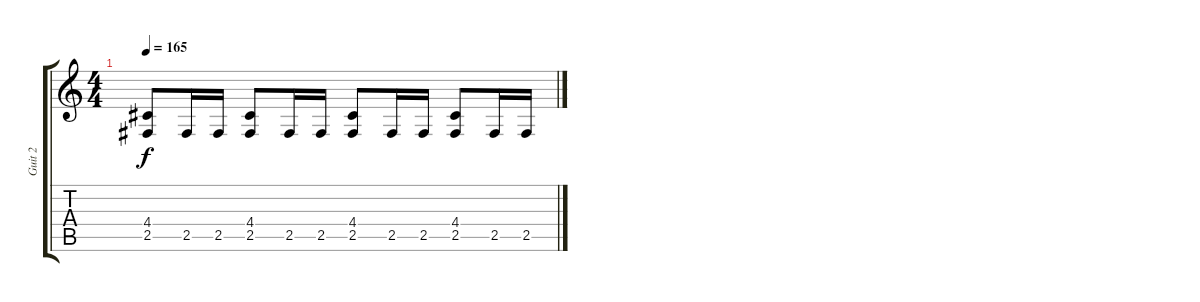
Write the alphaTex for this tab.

\track ("Guit 2" "Guit 2") {instrument distortionguitar}
\staff {score tabs}
\tuning (B3 Gb3 D3 A2 E2 B1) {hide}
\ts (4 4)
\tempo 165
\clef g2
\ks c
(4.4 2.5).8{dy f} 2.5.16 2.5.16 (4.4 2.5).8 2.5.16 2.5.16 (4.4 2.5).8 2.5.16 2.5.16 (4.4 2.5).8 2.5.16 2.5.16
